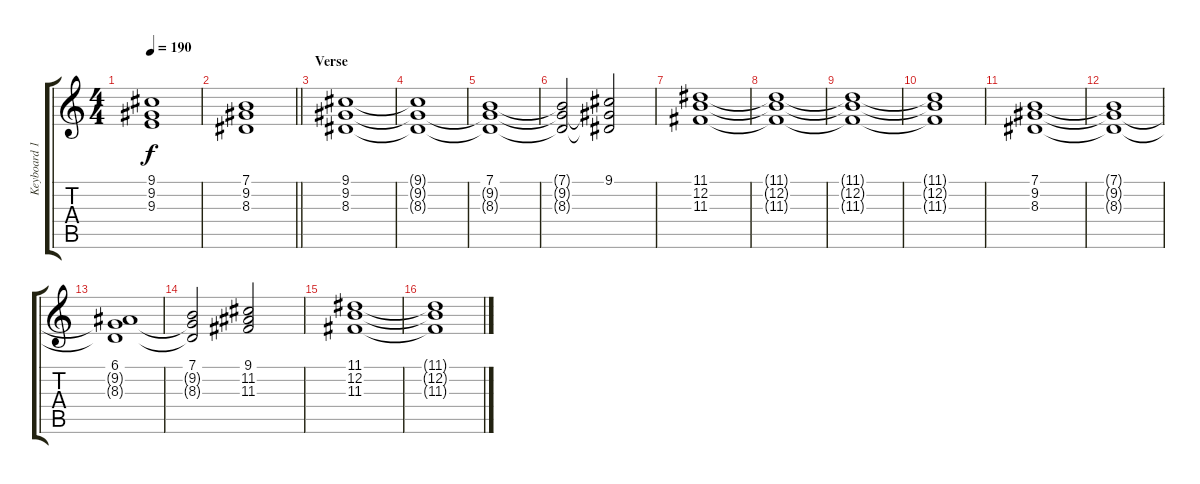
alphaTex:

\track ("Keyboard 1" "Keyboard 1") {instrument synthstrings1}
\staff {score tabs}
\tuning (E4 B3 G3 D3 A2 E2) {hide}
\ts (4 4)
\tempo 190
\clef g2
\ks c
(9.1 9.2 9.3).1{dy f} |
\barLineRight lightlight
(7.1 9.2 8.3).1 |
\section ("" "Verse")
(9.1 9.2 8.3).1 |
(9.1{t} 9.2{t} 8.3{t}).1 |
(7.1 9.2{t} 8.3{t}).1 |
(7.1{t} 9.2{t} 8.3{t}).2 (9.1 9.2{t} 8.3{t}).2 |
(11.1 12.2 11.3).1 |
(11.1{t} 12.2{t} 11.3{t}).1 |
(11.1{t} 12.2{t} 11.3{t}).1 |
(11.1{t} 12.2{t} 11.3{t}).1 |
(7.1 9.2 8.3).1 |
(7.1{t} 9.2{t} 8.3{t}).1 |
(6.1 9.2{t} 8.3{t}).1 |
(7.1 9.2{t} 8.3{t}).2 (9.1 11.2 11.3).2 |
(11.1 12.2 11.3).1 |
(11.1{t} 12.2{t} 11.3{t}).1
